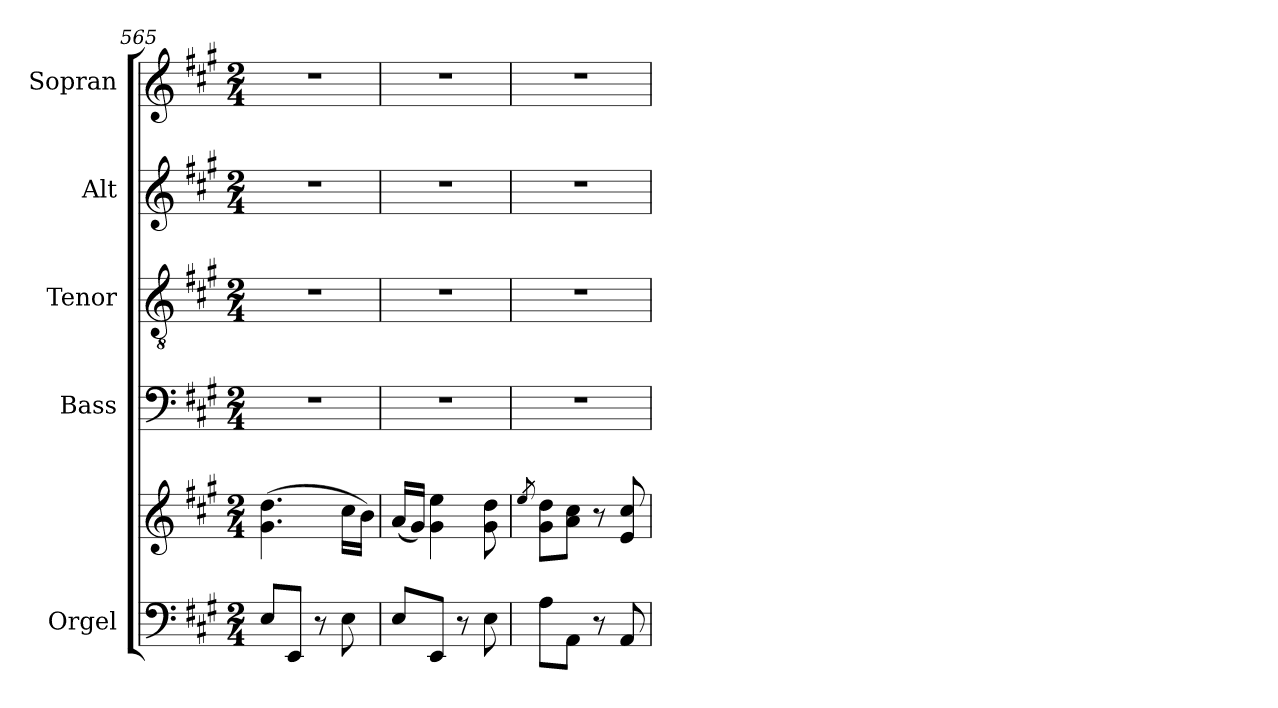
**kern	**kern	**kern	**kern	**kern	**kern
*part5	*part5	*part4	*part3	*part2	*part1
*staff6	*staff5	*staff4	*staff3	*staff2	*staff1
*I"Orgel	*	*I"Bass	*I"Tenor	*I"Alt	*I"Sopran
*I'Org.	*	*I'B.	*I'T.	*I'A.	*I'S.
*clefF4	*clefG2	*clefF4	*clefGv2	*clefG2	*clefG2
*k[f#c#g#]	*k[f#c#g#]	*k[f#c#g#]	*k[f#c#g#]	*k[f#c#g#]	*k[f#c#g#]
*A:	*A:	*A:	*A:	*A:	*A:
*M2/4	*M2/4	*M2/4	*M2/4	*M2/4	*M2/4
=565	=565	=565	=565	=565	=565
8E/L	(>4.g#\ 4.dd\	2r	2r	2r	2r
8EE/J	.	.	.	.	.
8r	.	.	.	.	.
8E\	16cc#\LL	.	.	.	.
.	16b\JJ)	.	.	.	.
=566	=566	=566	=566	=566	=566
8E/L	(<16a/LL	2r	2r	2r	2r
.	16g#/JJ)	.	.	.	.
8EE/J	4g#\ 4ee\	.	.	.	.
8r	.	.	.	.	.
8E\	8g#\ 8dd\	.	.	.	.
=567	=567	=567	=567	=567	=567
.	8qee/	.	.	.	.
8A\L	8g#\ 8dd\L	2r	2r	2r	2r
8AA\J	8a\ 8cc#\J	.	.	.	.
8r	8r	.	.	.	.
8AA/	8e/ 8cc#/	.	.	.	.
=	=	=	=	=	=
*-	*-	*-	*-	*-	*-
